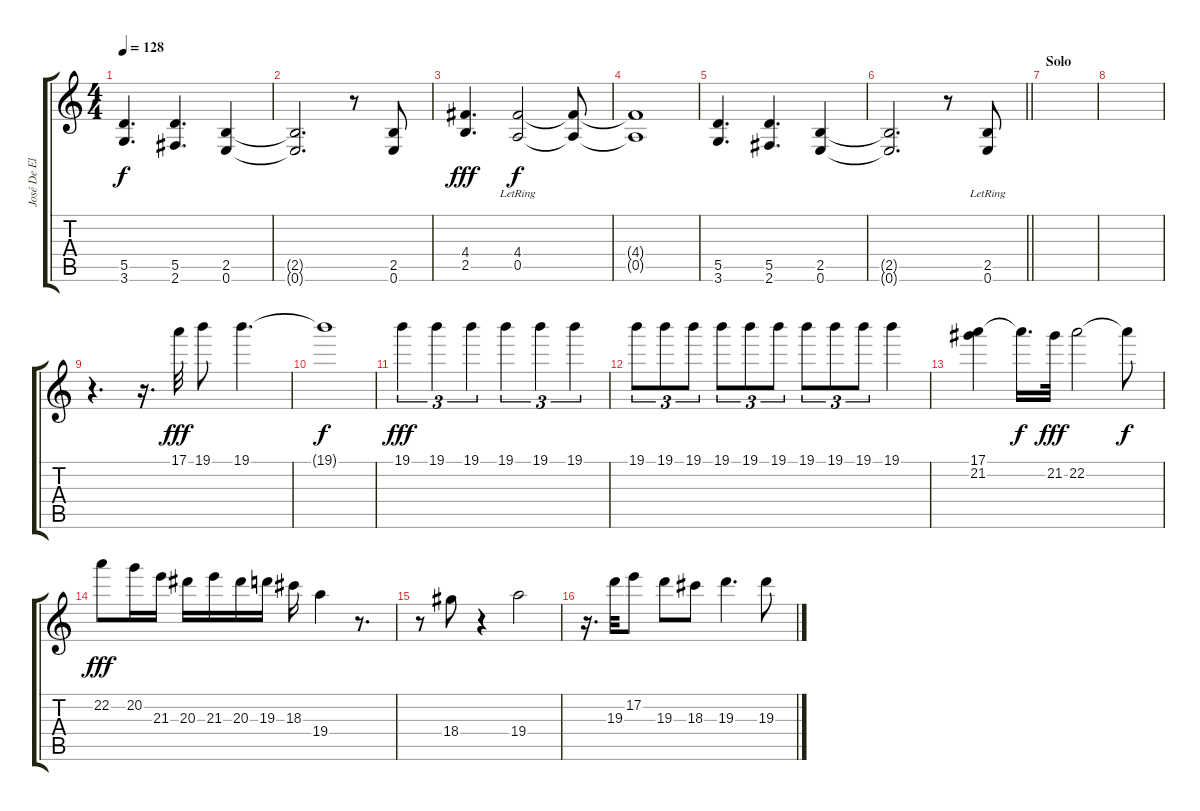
\track ("José De Elias" "José De El") {instrument electricguitarclean}
\staff {score tabs}
\tuning (E4 B3 G3 D3 A2 E2) {hide}
\ts (4 4)
\tempo 128
\clef g2
\ks c
(5.5 3.6).4{d dy f} (5.5 2.6).4{d} (2.5 0.6).4 |
(2.5{t} 0.6{t}).2{d} r.8 (2.5 0.6).8 |
(4.4 2.5).4{d dy fff} (4.4{lr} 0.5{lr}).2{dy f} (4.4{t} 0.5{t}).8 |
(4.4{t} 0.5{t}).1 |
(5.5 3.6).4{d} (5.5 2.6).4{d} (2.5 0.6).4 |
\barLineRight lightlight
(2.5{t} 0.6{t}).2{d} r.8 (2.5{lr} 0.6).8 |
\section ("" "Solo")
|
|
r.4{d} r.16{d} 17.1.32{dy fff} 19.1.8 19.1.4{d} |
19.1{t}.1{dy f} |
19.1.4{tu (3 2) dy fff} 19.1.4{tu (3 2)} 19.1.4{tu (3 2)} 19.1.4{tu (3 2)} 19.1.4{tu (3 2)} 19.1.4{tu (3 2)} |
19.1.8{tu (3 2)} 19.1.8{tu (3 2) volume 11} 19.1.8{tu (3 2)} 19.1.8{tu (3 2)} 19.1.8{tu (3 2)} 19.1.8{tu (3 2)} 19.1.8{tu (3 2)} 19.1.8{tu (3 2)} 19.1.8{tu (3 2)} 19.1.4 |
(17.1 21.2).4 17.1{t}.16{d dy f} 21.2.32{dy fff volume 11} 22.2.2 22.2{t}.8{dy f} |
22.2.8{dy fff} 20.2.16{volume 11} 21.3.16 20.3.16 21.3.16 20.3.16 19.3.16 18.3.16 19.4.4 r.8{d} |
r.8 18.4.8{volume 10} r.4 19.4.2 |
r.16{d} 19.3.32{volume 10} 17.2.8 19.3.8 18.3.8 19.3.4{d} 19.3.8
